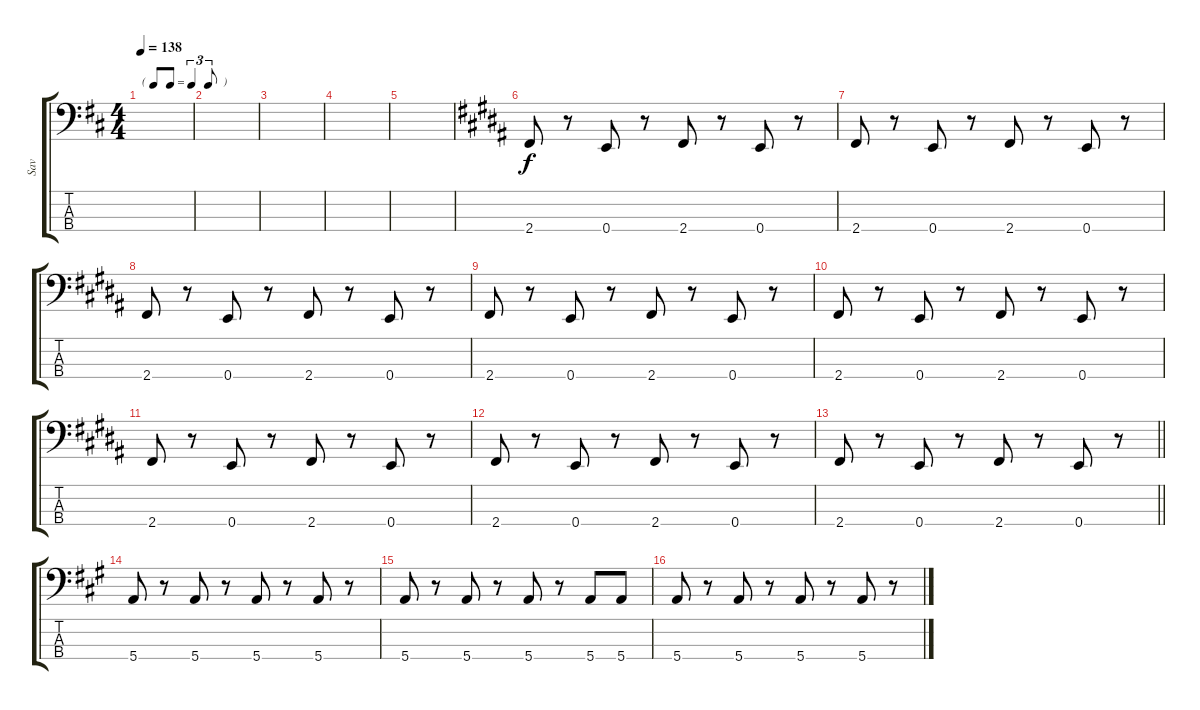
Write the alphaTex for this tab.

\track ("Sav" "Sav") {instrument electricbasspick}
\staff {score tabs}
\tuning (G2 D2 A1 E1) {hide}
\ts (4 4)
\tf triplet8th
\tempo 138
\clef f4
\ks d
|
|
|
|
|
\ks b
2.4.8 r.8 0.4.8 r.8 2.4.8 r.8 0.4.8 r.8 |
2.4.8 r.8 0.4.8 r.8 2.4.8 r.8 0.4.8 r.8 |
2.4.8 r.8 0.4.8 r.8 2.4.8 r.8 0.4.8 r.8 |
2.4.8 r.8 0.4.8 r.8 2.4.8 r.8 0.4.8 r.8 |
2.4.8 r.8 0.4.8 r.8 2.4.8 r.8 0.4.8 r.8 |
2.4.8 r.8 0.4.8 r.8 2.4.8 r.8 0.4.8 r.8 |
2.4.8 r.8 0.4.8 r.8 2.4.8 r.8 0.4.8 r.8 |
\barLineRight lightlight
2.4.8 r.8 0.4.8 r.8 2.4.8 r.8 0.4.8 r.8 |
\ks a
5.4.8 r.8 5.4.8 r.8 5.4.8 r.8 5.4.8 r.8 |
5.4.8 r.8 5.4.8 r.8 5.4.8 r.8 5.4.8 5.4.8 |
5.4.8 r.8 5.4.8 r.8 5.4.8 r.8 5.4.8 r.8
